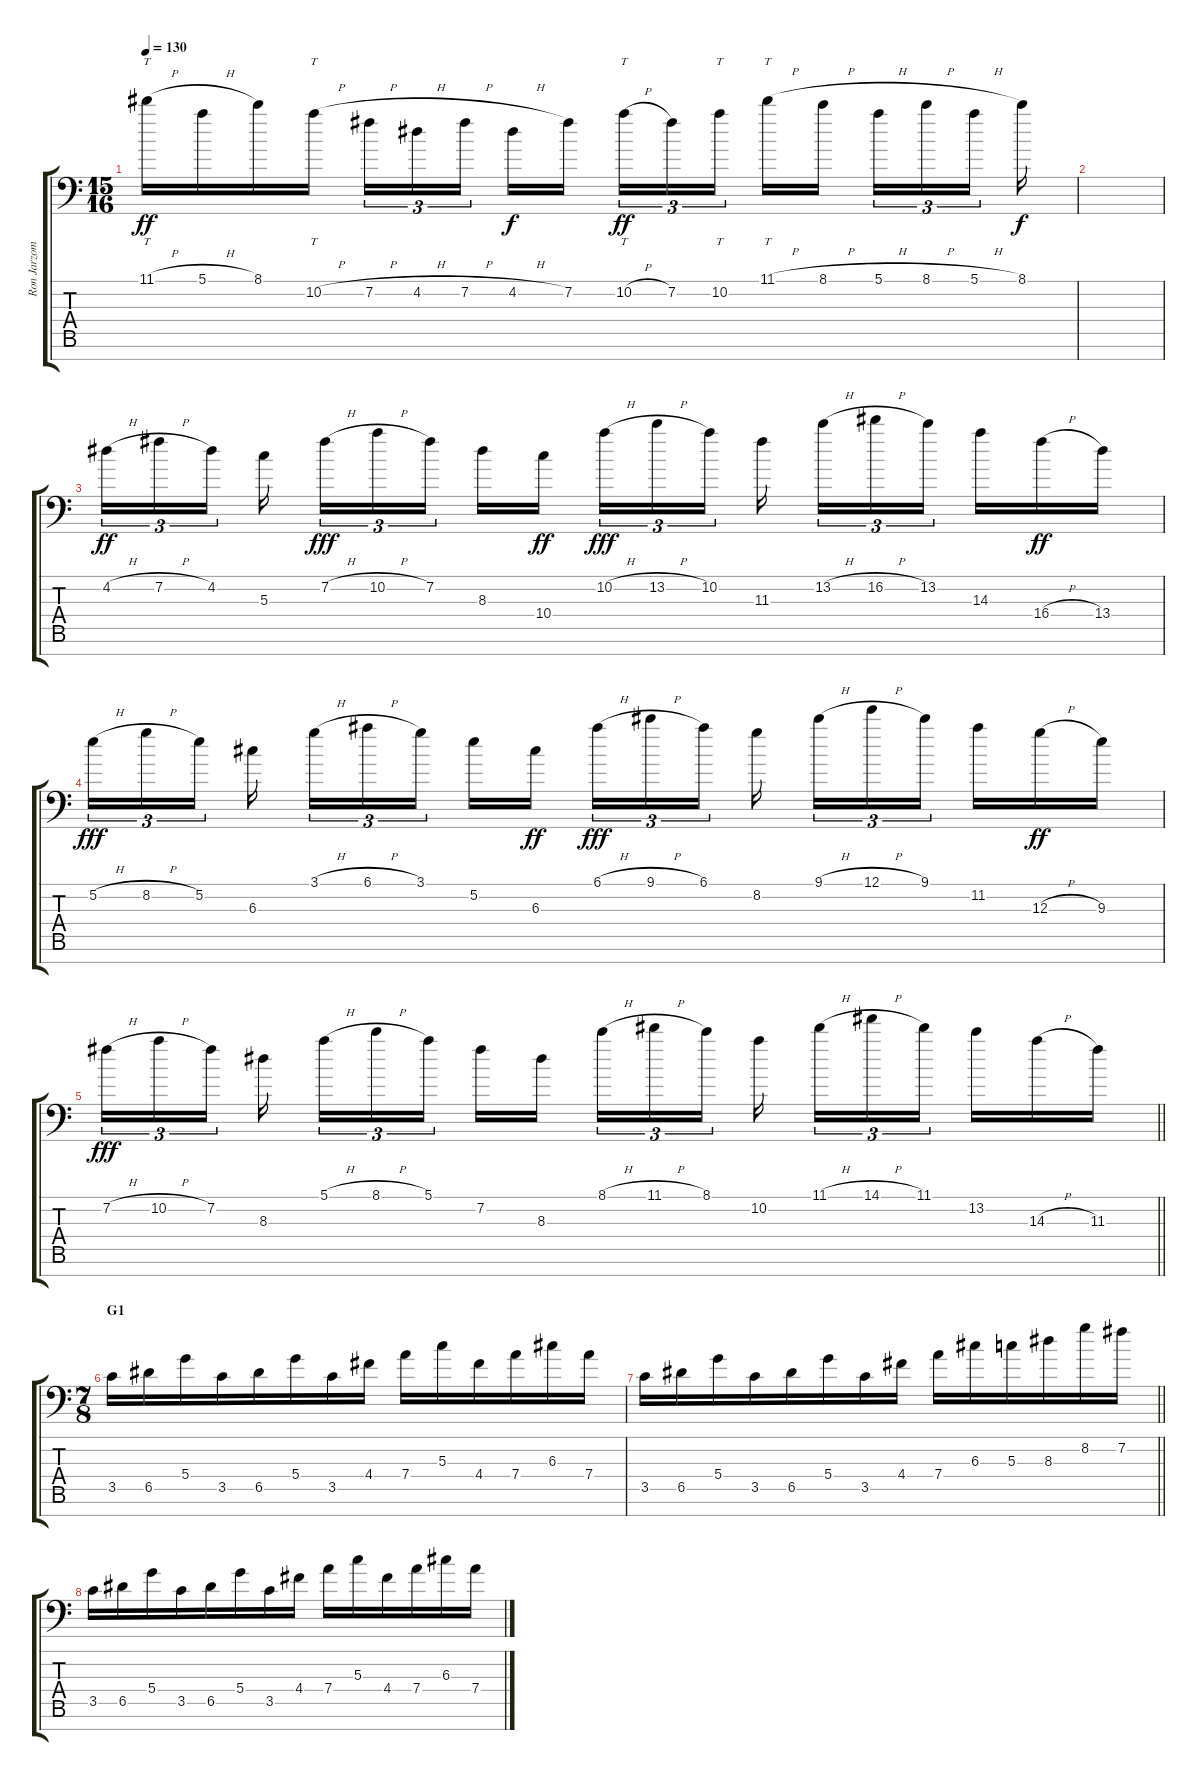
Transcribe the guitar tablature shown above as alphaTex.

\track ("Ron Jarzombek Lead 1" "Ron Jarzom") {instrument overdrivenguitar}
\staff {score tabs}
\tuning (E4 B3 G3 D3 A2 E2 A1) {hide}
\ts (15 16)
\tempo 130
\clef f4
\ks c
11.1{h}.16{tt dy ff} 5.1{h}.16 8.1.16 10.2{h}.16{tt beam splitsecondary} 7.2{h}.16{tu (3 2)} 4.2{h}.16{tu (3 2)} 7.2{h}.16{tu (3 2)} 4.2{h}.16{dy f} 7.2.16{beam splitsecondary} 10.2{h}.16{tt tu (3 2) dy ff} 7.2.16{tu (3 2)} 10.2.16{tt tu (3 2) beam splitsecondary} 11.1{h}.16{tt} 8.1{h}.16 5.1{h}.16{tu (3 2)} 8.1{h}.16{tu (3 2)} 5.1{h}.16{tu (3 2) beam splitsecondary} 8.1.16{dy f} |
|
4.2{h}.16{tu (3 2) dy ff} 7.2{h}.16{tu (3 2)} 4.2.16{tu (3 2) beam splitsecondary} 5.3.16 7.2{h}.16{tu (3 2) dy fff} 10.2{h}.16{tu (3 2)} 7.2.16{tu (3 2) beam splitsecondary} 8.3.16 10.4.16{dy ff beam splitsecondary} 10.2{h}.16{tu (3 2) dy fff} 13.2{h}.16{tu (3 2)} 10.2.16{tu (3 2)} 11.3.16{beam splitsecondary} 13.2{h}.16{tu (3 2)} 16.2{h}.16{tu (3 2)} 13.2.16{tu (3 2)} 14.3.16 16.4{h}.16{dy ff} 13.4.16 |
5.2{h}.16{tu (3 2) dy fff} 8.2{h}.16{tu (3 2)} 5.2.16{tu (3 2) beam splitsecondary} 6.3.16 3.1{h}.16{tu (3 2)} 6.1{h}.16{tu (3 2)} 3.1.16{tu (3 2) beam splitsecondary} 5.2.16 6.3.16{dy ff beam splitsecondary} 6.1{h}.16{tu (3 2) dy fff} 9.1{h}.16{tu (3 2)} 6.1.16{tu (3 2)} 8.2.16{beam splitsecondary} 9.1{h}.16{tu (3 2)} 12.1{h}.16{tu (3 2)} 9.1.16{tu (3 2)} 11.2.16 12.3{h}.16{dy ff} 9.3.16 |
\barLineRight lightlight
7.2{h}.16{tu (3 2) dy fff} 10.2{h}.16{tu (3 2)} 7.2.16{tu (3 2) beam splitsecondary} 8.3.16 5.1{h}.16{tu (3 2)} 8.1{h}.16{tu (3 2)} 5.1.16{tu (3 2) beam splitsecondary} 7.2.16 8.3.16{beam splitsecondary} 8.1{h}.16{tu (3 2)} 11.1{h}.16{tu (3 2)} 8.1.16{tu (3 2)} 10.2.16{beam splitsecondary} 11.1{h}.16{tu (3 2)} 14.1{h}.16{tu (3 2)} 11.1.16{tu (3 2)} 13.2.16 14.3{h}.16 11.3.16 |
\ts (7 8)
\section ("" "G1")
3.5.16 6.5.16 5.4.16 3.5.16 6.5.16 5.4.16 3.5.16 4.4.16 7.4.16 5.3.16 4.4.16 7.4.16 6.3.16 7.4.16 |
\barLineRight lightlight
3.5.16 6.5.16 5.4.16 3.5.16 6.5.16 5.4.16 3.5.16 4.4.16 7.4.16 6.3.16 5.3.16 8.3.16 8.2.16 7.2.16 |
3.5.16 6.5.16 5.4.16 3.5.16 6.5.16 5.4.16 3.5.16 4.4.16 7.4.16 5.3.16 4.4.16 7.4.16 6.3.16 7.4.16
